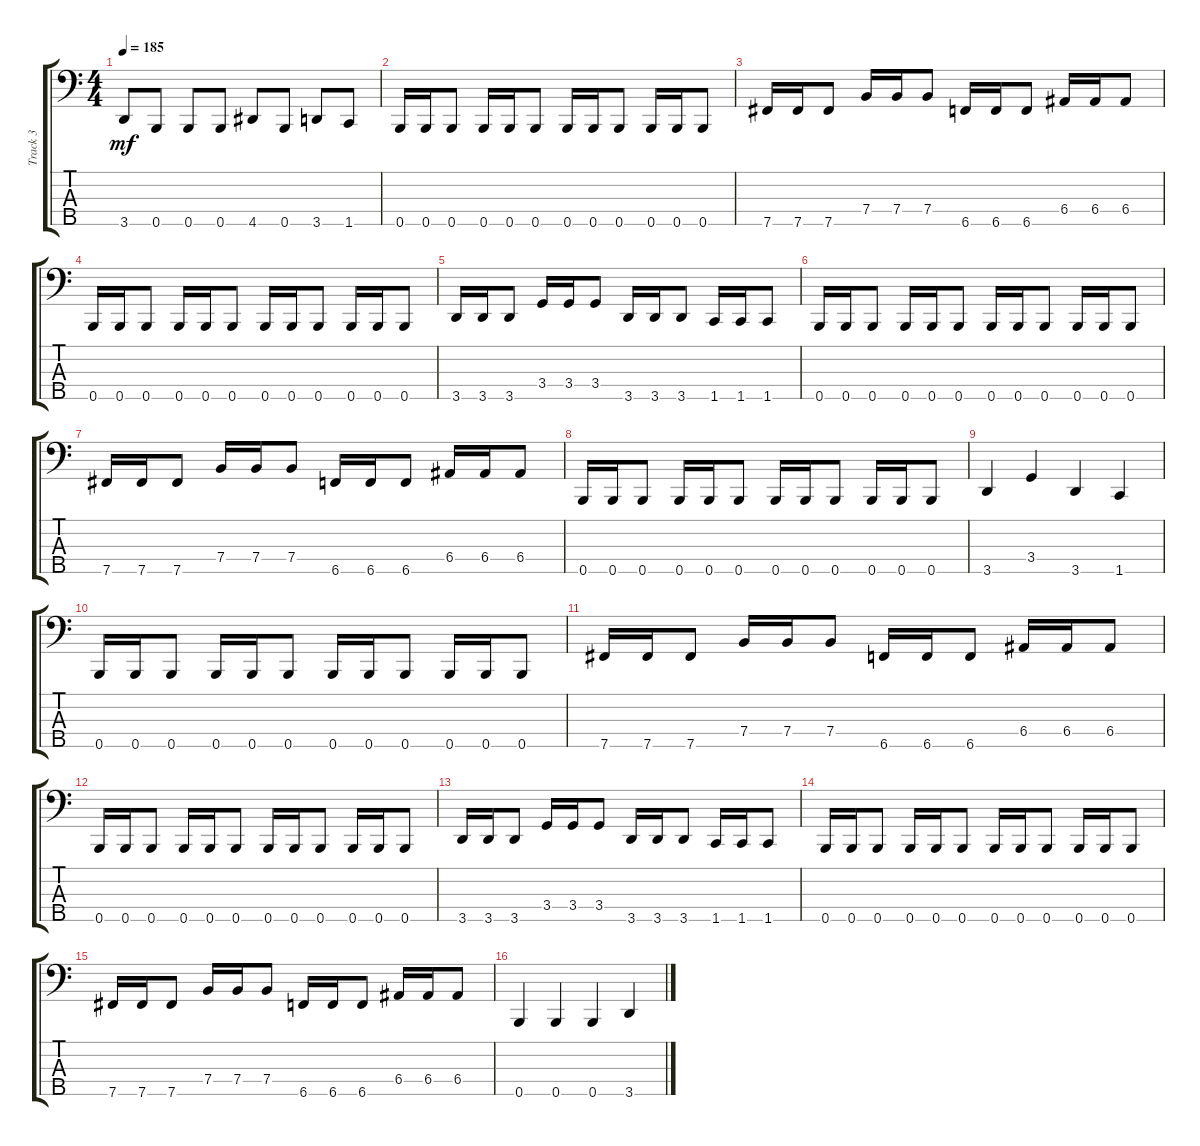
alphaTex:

\track ("Track 3" "Track 3") {instrument electricbasspick}
\staff {score tabs}
\tuning (G2 D2 A1 E1 B0) {hide}
\ts (4 4)
\tempo 185
\clef f4
\ks c
3.5.8{dy mf} 0.5.8 0.5.8 0.5.8 4.5.8 0.5.8 3.5.8 1.5.8 |
0.5.16 0.5.16 0.5.8 0.5.16 0.5.16 0.5.8 0.5.16 0.5.16 0.5.8 0.5.16 0.5.16 0.5.8 |
7.5.16 7.5.16 7.5.8 7.4.16 7.4.16 7.4.8 6.5.16 6.5.16 6.5.8 6.4.16 6.4.16 6.4.8 |
0.5.16 0.5.16 0.5.8 0.5.16 0.5.16 0.5.8 0.5.16 0.5.16 0.5.8 0.5.16 0.5.16 0.5.8 |
3.5.16 3.5.16 3.5.8 3.4.16 3.4.16 3.4.8 3.5.16 3.5.16 3.5.8 1.5.16 1.5.16 1.5.8 |
0.5.16 0.5.16 0.5.8 0.5.16 0.5.16 0.5.8 0.5.16 0.5.16 0.5.8 0.5.16 0.5.16 0.5.8 |
7.5.16 7.5.16 7.5.8 7.4.16 7.4.16 7.4.8 6.5.16 6.5.16 6.5.8 6.4.16 6.4.16 6.4.8 |
0.5.16 0.5.16 0.5.8 0.5.16 0.5.16 0.5.8 0.5.16 0.5.16 0.5.8 0.5.16 0.5.16 0.5.8 |
3.5.4 3.4.4 3.5.4 1.5.4 |
0.5.16 0.5.16 0.5.8 0.5.16 0.5.16 0.5.8 0.5.16 0.5.16 0.5.8 0.5.16 0.5.16 0.5.8 |
7.5.16 7.5.16 7.5.8 7.4.16 7.4.16 7.4.8 6.5.16 6.5.16 6.5.8 6.4.16 6.4.16 6.4.8 |
0.5.16 0.5.16 0.5.8 0.5.16 0.5.16 0.5.8 0.5.16 0.5.16 0.5.8 0.5.16 0.5.16 0.5.8 |
3.5.16 3.5.16 3.5.8 3.4.16 3.4.16 3.4.8 3.5.16 3.5.16 3.5.8 1.5.16 1.5.16 1.5.8 |
0.5.16 0.5.16 0.5.8 0.5.16 0.5.16 0.5.8 0.5.16 0.5.16 0.5.8 0.5.16 0.5.16 0.5.8 |
7.5.16 7.5.16 7.5.8 7.4.16 7.4.16 7.4.8 6.5.16 6.5.16 6.5.8 6.4.16 6.4.16 6.4.8 |
0.5.4 0.5.4 0.5.4 3.5.4
